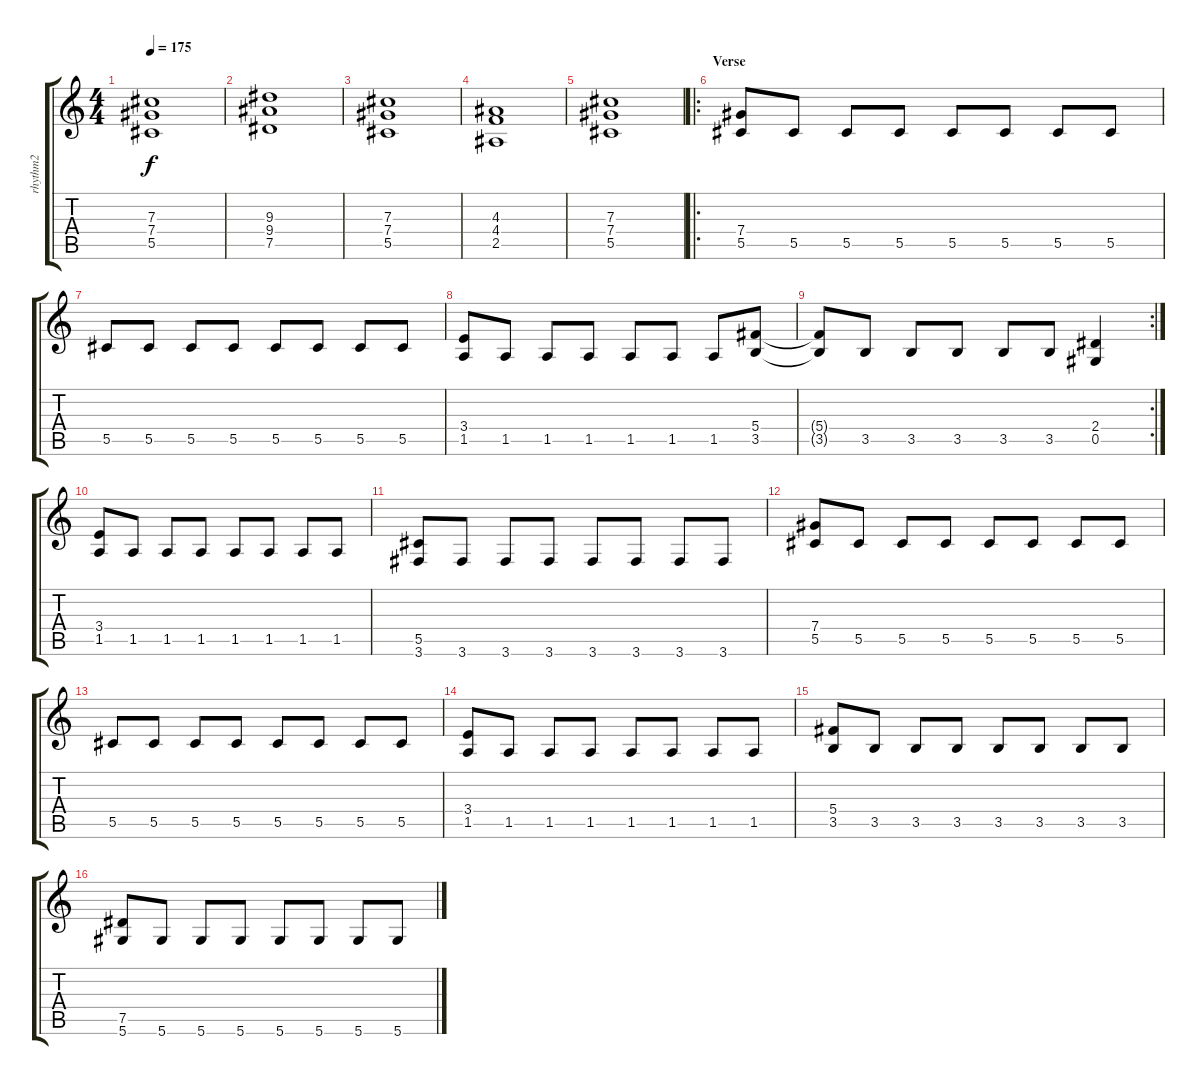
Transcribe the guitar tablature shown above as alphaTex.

\track ("rhythm2" "rhythm2") {instrument distortionguitar}
\staff {score tabs}
\tuning (Eb4 Bb3 Gb3 Db3 Ab2 Eb2) {hide}
\ts (4 4)
\tempo 175
\clef g2
\ks c
(7.3 7.4 5.5).1{dy f} |
(9.3 9.4 7.5).1 |
(7.3 7.4 5.5).1 |
(4.3 4.4 2.5).1 |
(7.3 7.4 5.5).1 |
\ro
\section ("" "Verse")
(7.4 5.5).8 5.5.8 5.5.8 5.5.8 5.5.8 5.5.8 5.5.8 5.5.8 |
5.5.8 5.5.8 5.5.8 5.5.8 5.5.8 5.5.8 5.5.8 5.5.8 |
(3.4 1.5).8 1.5.8 1.5.8 1.5.8 1.5.8 1.5.8 1.5.8 (5.4 3.5).8 |
\rc 2
(5.4{t} 3.5{t}).8 3.5.8 3.5.8 3.5.8 3.5.8 3.5.8 (2.4 0.5).4 |
(3.4 1.5).8 1.5.8 1.5.8 1.5.8 1.5.8 1.5.8 1.5.8 1.5.8 |
(5.5 3.6).8 3.6.8 3.6.8 3.6.8 3.6.8 3.6.8 3.6.8 3.6.8 |
(7.4 5.5).8 5.5.8 5.5.8 5.5.8 5.5.8 5.5.8 5.5.8 5.5.8 |
5.5.8 5.5.8 5.5.8 5.5.8 5.5.8 5.5.8 5.5.8 5.5.8 |
(3.4 1.5).8 1.5.8 1.5.8 1.5.8 1.5.8 1.5.8 1.5.8 1.5.8 |
(5.4 3.5).8 3.5.8 3.5.8 3.5.8 3.5.8 3.5.8 3.5.8 3.5.8 |
(7.5 5.6).8 5.6.8 5.6.8 5.6.8 5.6.8 5.6.8 5.6.8 5.6.8
